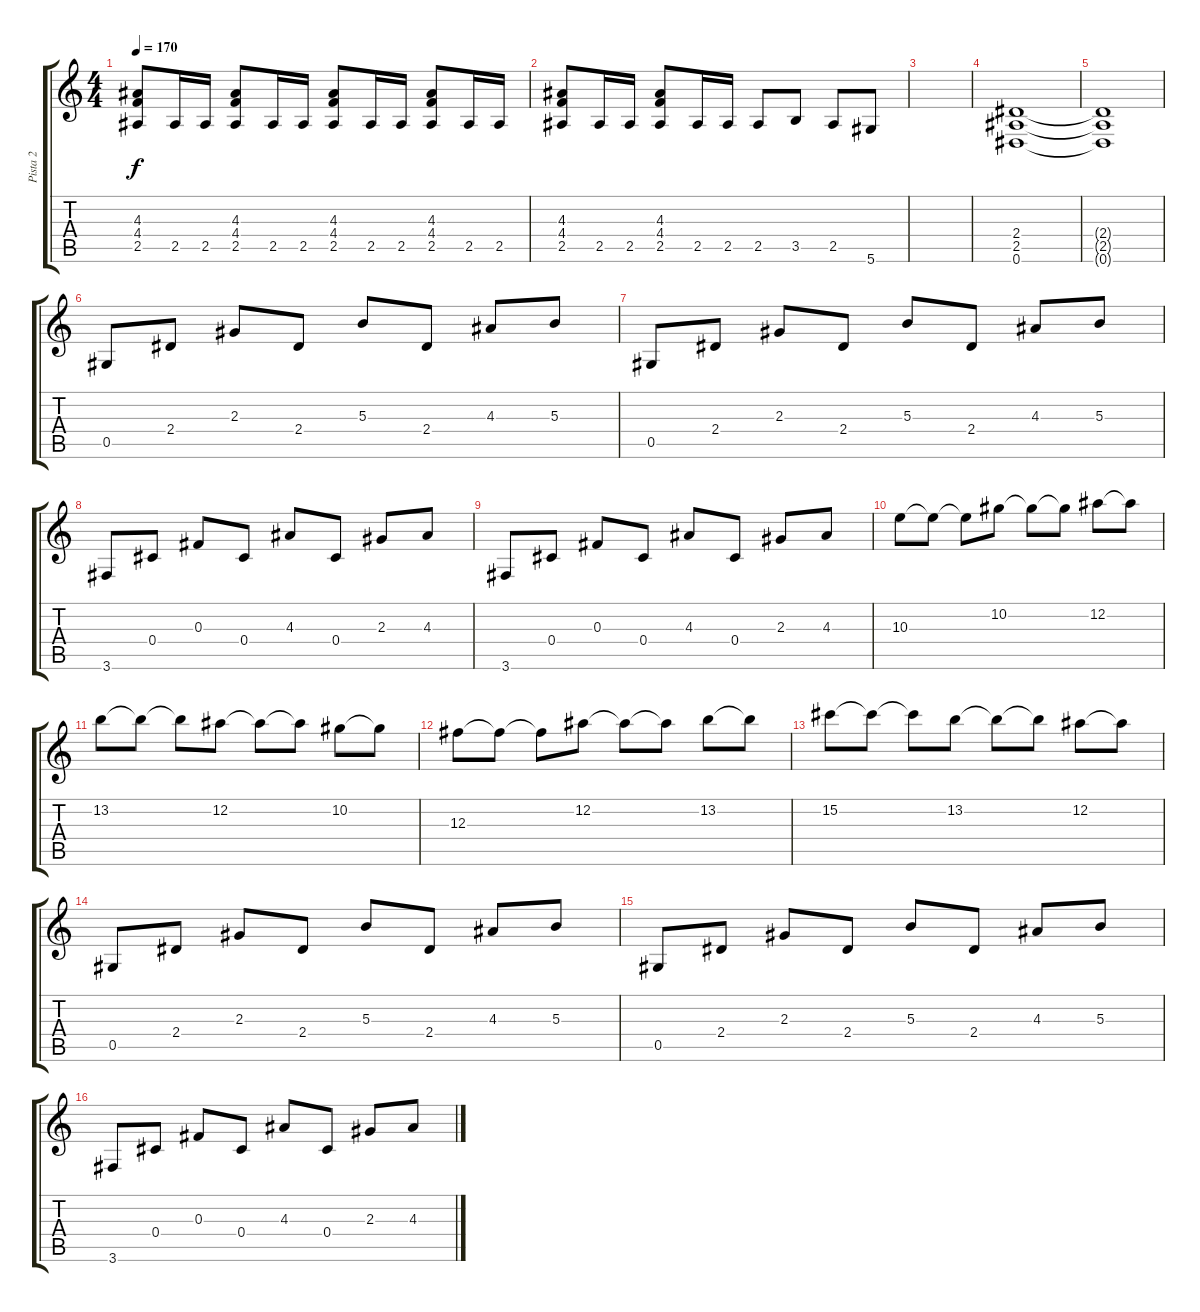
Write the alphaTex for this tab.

\track ("Pista 2" "Pista 2") {instrument distortionguitar}
\staff {score tabs}
\tuning (Eb4 Bb3 Gb3 Db3 Ab2 Eb2) {hide}
\ts (4 4)
\tempo 170
\clef g2
\ks c
(4.3 4.4 2.5).8{dy f} 2.5.16 2.5.16 (4.3 4.4 2.5).8 2.5.16 2.5.16 (4.3 4.4 2.5).8 2.5.16 2.5.16 (4.3 4.4 2.5).8 2.5.16 2.5.16 |
(4.3 4.4 2.5).8 2.5.16 2.5.16 (4.3 4.4 2.5).8 2.5.16 2.5.16 2.5.8 3.5.8 2.5.8 5.6.8 |
|
(2.4 2.5 0.6).1 |
(2.4{t} 2.5{t} 0.6{t}).1 |
0.5.8{instrument stringensemble1} 2.4.8 2.3.8 2.4.8 5.3.8 2.4.8 4.3.8 5.3.8 |
0.5.8{instrument stringensemble1} 2.4.8 2.3.8 2.4.8 5.3.8 2.4.8 4.3.8 5.3.8 |
3.6.8{instrument stringensemble1} 0.4.8 0.3.8 0.4.8 4.3.8 0.4.8 2.3.8 4.3.8 |
3.6.8{instrument stringensemble1} 0.4.8 0.3.8 0.4.8 4.3.8 0.4.8 2.3.8 4.3.8 |
10.3.8 10.3{t}.8 10.3{t}.8 10.2.8 10.2{t}.8 10.2{t}.8 12.2.8 12.2{t}.8 |
13.2.8 13.2{t}.8 13.2{t}.8 12.2.8 12.2{t}.8 12.2{t}.8 10.2.8 10.2{t}.8 |
12.3.8 12.3{t}.8 12.3{t}.8 12.2.8 12.2{t}.8 12.2{t}.8 13.2.8 13.2{t}.8 |
15.2.8 15.2{t}.8 15.2{t}.8 13.2.8 13.2{t}.8 13.2{t}.8 12.2.8 12.2{t}.8 |
0.5.8{instrument stringensemble1} 2.4.8 2.3.8 2.4.8 5.3.8 2.4.8 4.3.8 5.3.8 |
0.5.8{instrument stringensemble1} 2.4.8 2.3.8 2.4.8 5.3.8 2.4.8 4.3.8 5.3.8 |
3.6.8{instrument stringensemble1} 0.4.8 0.3.8 0.4.8 4.3.8 0.4.8 2.3.8 4.3.8
